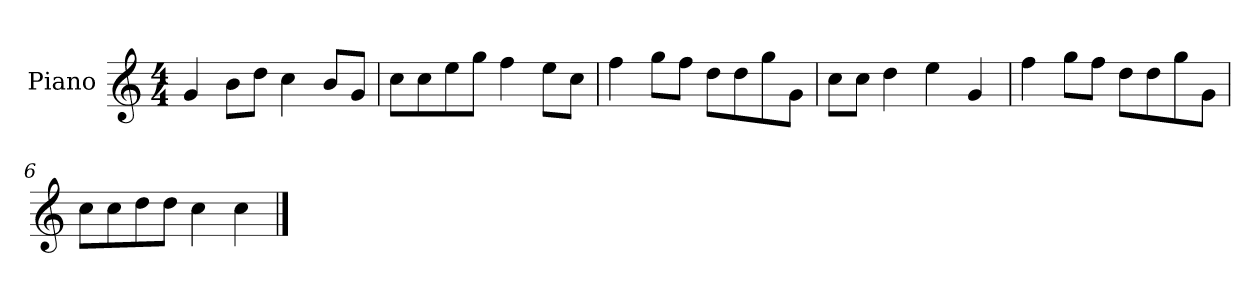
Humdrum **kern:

**kern
*part1
*staff1
*I"Piano
*I'P-no
*clefG2
*k[]
*M4/4
*MM90
=1
4g/
8b\L
8dd\J
4cc\
8b/L
8g/J
=2
8cc\L
8cc\
8ee\
8gg\J
4ff\
8ee\L
8cc\J
=3
4ff\
8gg\L
8ff\J
8dd\L
8dd\
8gg\
8g\J
=4
8cc\L
8cc\J
4dd\
4ee\
4g/
=5
4ff\
8gg\L
8ff\J
8dd\L
8dd\
8gg\
8g\J
=6
8cc\L
8cc\
8dd\
8dd\J
4cc\
4cc\
==
*-
